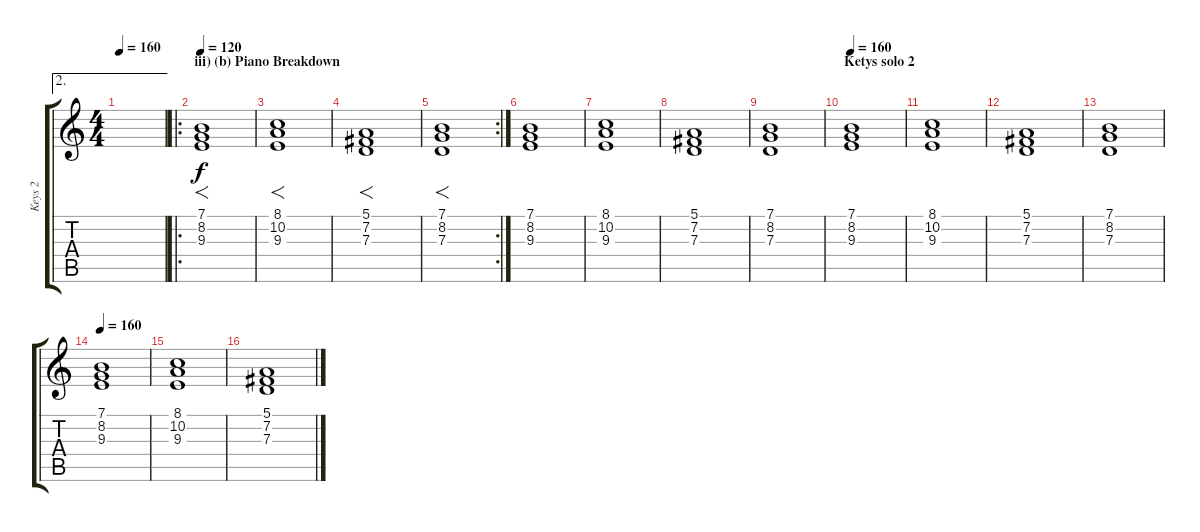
\track ("Keys 2" "Keys 2") {instrument pad6metallic}
\staff {score tabs}
\tuning (E4 B3 G3 D3 A2 E2) {hide}
\ae 2
\ts (4 4)
\tempo 160
\clef g2
\ks c
|
\ro
\section ("" "iii) (b) Piano Breakdown")
\tempo 120
(7.1 8.2 9.3).1{f volume 10 instrument stringensemble1} |
(8.1 10.2 9.3).1{f} |
(5.1 7.2 7.3).1{f} |
\rc 2
(7.1 8.2 7.3).1{f} |
(7.1 8.2 9.3).1{instrument stringensemble1} |
(8.1 10.2 9.3).1 |
(5.1 7.2 7.3).1 |
(7.1 8.2 7.3).1 |
\section ("" "Ketys solo 2")
\tempo 160
(7.1 8.2 9.3).1{volume 11 instrument stringensemble1} |
(8.1 10.2 9.3).1 |
(5.1 7.2 7.3).1 |
(7.1 8.2 7.3).1 |
\tempo 160
(7.1 8.2 9.3).1{volume 11 instrument stringensemble1} |
(8.1 10.2 9.3).1 |
(5.1 7.2 7.3).1
